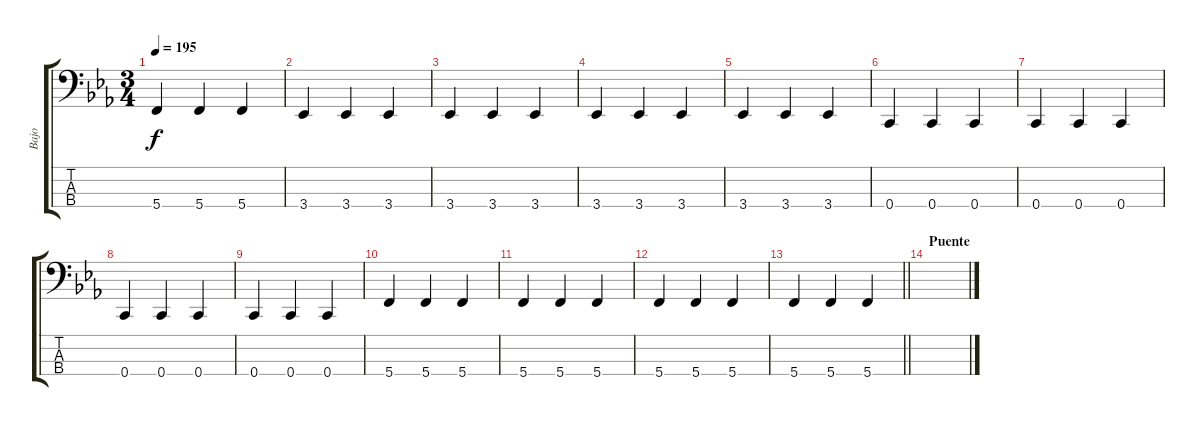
\track ("Bajo" "Bajo") {instrument electricbasspick}
\staff {score tabs}
\tuning (Eb2 Bb1 F1 C1) {hide}
\ts (3 4)
\tempo 195
\clef f4
\ks eb
5.4.4{dy f} 5.4.4 5.4.4 |
3.4.4 3.4.4 3.4.4 |
3.4.4 3.4.4 3.4.4 |
3.4.4 3.4.4 3.4.4 |
3.4.4 3.4.4 3.4.4 |
0.4.4 0.4.4 0.4.4 |
0.4.4 0.4.4 0.4.4 |
0.4.4 0.4.4 0.4.4 |
0.4.4 0.4.4 0.4.4 |
5.4.4 5.4.4 5.4.4 |
5.4.4 5.4.4 5.4.4 |
5.4.4 5.4.4 5.4.4 |
\barLineRight lightlight
5.4.4 5.4.4 5.4.4 |
\section ("" "Puente")
